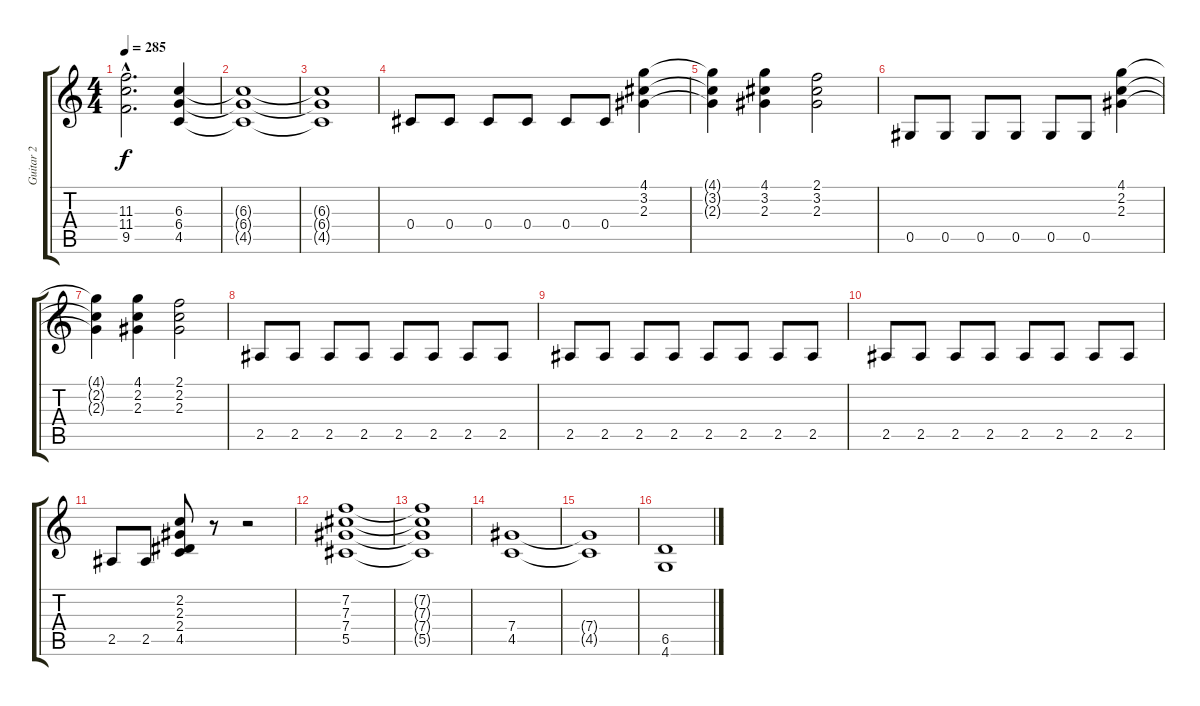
\track ("Guitar 2" "Guitar 2") {instrument distortionguitar}
\staff {score tabs}
\tuning (Eb4 Bb3 Gb3 Db3 Ab2 Eb2) {hide}
\ts (4 4)
\tempo 285
\clef g2
\ks c
(11.3{hac t} 11.4{hac t} 9.5{hac t}).2{d dy f} (6.3 6.4 4.5).4 |
(6.3{t} 6.4{t} 4.5{t}).1 |
(6.3{t} 6.4{t} 4.5{t}).1 |
0.4.8 0.4.8 0.4.8 0.4.8 0.4.8 0.4.8 (4.1 3.2 2.3).4 |
(4.1{t} 3.2{t} 2.3{t}).4 (4.1 3.2 2.3).4 (2.1 3.2 2.3).2 |
0.5.8 0.5.8 0.5.8 0.5.8 0.5.8 0.5.8 (4.1 2.2 2.3).4 |
(4.1{t} 2.2{t} 2.3{t}).4 (4.1 2.2 2.3).4 (2.1 2.2 2.3).2 |
2.5.8 2.5.8 2.5.8 2.5.8 2.5.8 2.5.8 2.5.8 2.5.8 |
2.5.8 2.5.8 2.5.8 2.5.8 2.5.8 2.5.8 2.5.8 2.5.8 |
2.5.8 2.5.8 2.5.8 2.5.8 2.5.8 2.5.8 2.5.8 2.5.8 |
2.5.8 2.5.8 (2.2 2.3 2.4 4.5).8 r.8 r.2 |
(7.2 7.3 7.4 5.5).1 |
(7.2{t} 7.3{t} 7.4{t} 5.5{t}).1 |
(7.4 4.5).1 |
(7.4{t} 4.5{t}).1 |
(6.5 4.6).1
